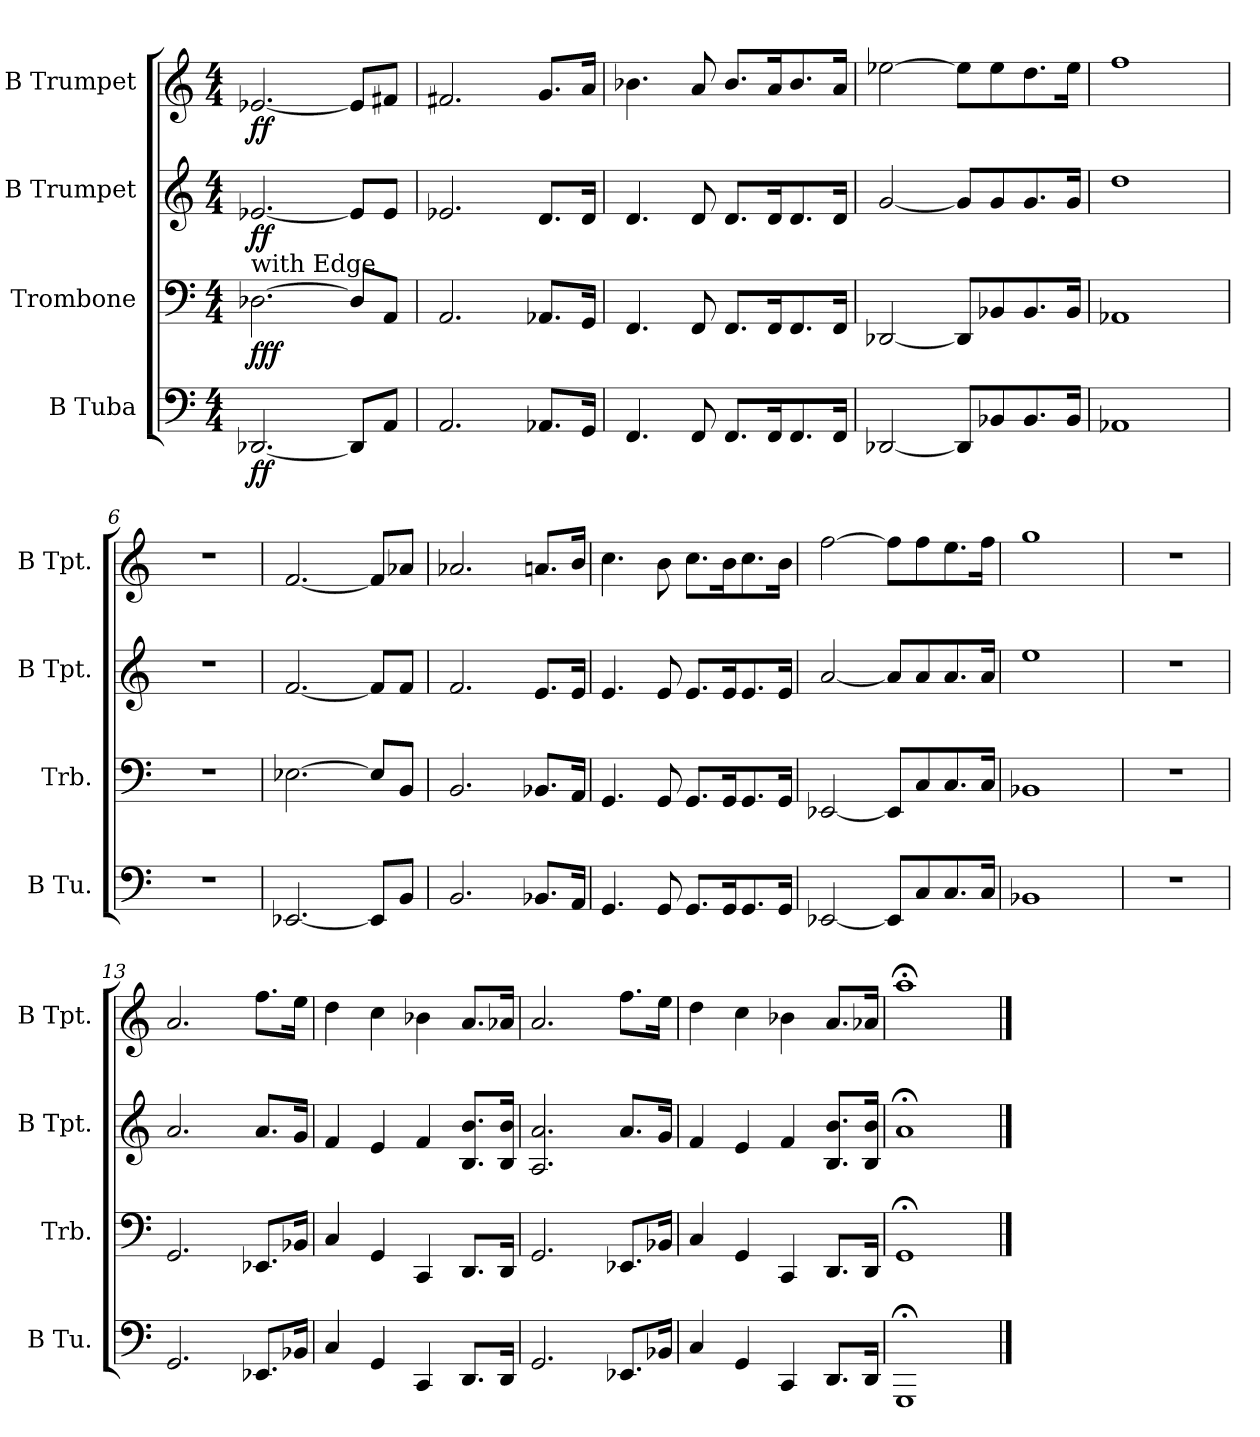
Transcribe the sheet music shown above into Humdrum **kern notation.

**kern	**dynam	**kern	**dynam	**kern	**dynam	**kern	**dynam
*part4	*part4	*part3	*part3	*part2	*part2	*part1	*part1
*staff4	*staff4	*staff3	*staff3	*staff2	*staff2	*staff1	*staff1
*I"B Tuba	*	*I"Trombone	*	*I"B Trumpet	*	*I"B Trumpet	*
*I'B Tu.	*	*I'Trb.	*	*I'B Tpt.	*	*I'B Tpt.	*
*clefF4	*	*clefF4	*	*	*	*	*
*	*	*	*	*ITrd1c2	*	*ITrd1c2	*
*k[]	*	*k[]	*	*k[b-e-]	*	*k[b-e-]	*
*C:	*	*C:	*	*B-:	*	*B-:	*
*M4/4	*	*M4/4	*	*M4/4	*	*M4/4	*
=1	=1	=1	=1	=1	=1	=1	=1
!	!	!LO:TX:a:t=with Edge	!	!	!	!	!
!	!LO:DY:b	!	!LO:DY:b	!	!LO:DY:b	!	!LO:DY:b
[2.DD-X/	ff	[2.D-X\	fff	[2.d-X/	ff	[2.d-X/	ff
8DD-/L]	.	8D-/L]	.	8d-/L]	.	8d-/L]	.
8AA/J	.	8AA/J	.	8d-/J	.	8en/J	.
=2	=2	=2	=2	=2	=2	=2	=2
2.AA/	.	2.AA/	.	2.d-X/	.	2.en/	.
8.AA-X/L	.	8.AA-X/L	.	8.c/L	.	8.f/L	.
16GG/Jk	.	16GG/Jk	.	16c/Jk	.	16g/Jk	.
=3	=3	=3	=3	=3	=3	=3	=3
4.FF/	.	4.FF/	.	4.c/	.	4.a-X\	.
8FF/	.	8FF/	.	8c/	.	8g/	.
8.FF/L	.	8.FF/L	.	8.c/L	.	8.a-/L	.
16FF/K	.	16FF/K	.	16c/K	.	16g/K	.
8.FF/	.	8.FF/	.	8.c/	.	8.a-/	.
16FF/Jk	.	16FF/Jk	.	16c/Jk	.	16g/Jk	.
=4	=4	=4	=4	=4	=4	=4	=4
[2DD-X/	.	[2DD-X/	.	[2f/	.	[2dd-X\	.
8DD-/L]	.	8DD-/L]	.	8f/L]	.	8dd-\L]	.
8BB-X/	.	8BB-X/	.	8f/	.	8dd-\	.
8.BB-/	.	8.BB-/	.	8.f/	.	8.cc\	.
16BB-/Jk	.	16BB-/Jk	.	16f/Jk	.	16dd-\Jk	.
=5	=5	=5	=5	=5	=5	=5	=5
1AA-X	.	1AA-X	.	1cc	.	1ee-	.
=6	=6	=6	=6	=6	=6	=6	=6
1r	.	1r	.	1r	.	1r	.
!!LO:LB:g=z
=7	=7	=7	=7	=7	=7	=7	=7
[2.EE-X/	.	[2.E-X\	.	[2.e-/	.	[2.e-/	.
8EE-/L]	.	8E-/L]	.	8e-/L]	.	8e-/L]	.
8BB/J	.	8BB/J	.	8e-/J	.	8g-X/J	.
=8	=8	=8	=8	=8	=8	=8	=8
2.BB/	.	2.BB/	.	2.e-/	.	2.g-X/	.
8.BB-X/L	.	8.BB-X/L	.	8.d/L	.	8.gn/L	.
16AA/Jk	.	16AA/Jk	.	16d/Jk	.	16a/Jk	.
=9	=9	=9	=9	=9	=9	=9	=9
4.GG/	.	4.GG/	.	4.d/	.	4.b-\	.
8GG/	.	8GG/	.	8d/	.	8a\	.
8.GG/L	.	8.GG/L	.	8.d/L	.	8.b-\L	.
16GG/K	.	16GG/K	.	16d/K	.	16a\K	.
8.GG/	.	8.GG/	.	8.d/	.	8.b-\	.
16GG/Jk	.	16GG/Jk	.	16d/Jk	.	16a\Jk	.
=10	=10	=10	=10	=10	=10	=10	=10
[2EE-X/	.	[2EE-X/	.	[2g/	.	[2ee-\	.
8EE-/L]	.	8EE-/L]	.	8g/L]	.	8ee-\L]	.
8C/	.	8C/	.	8g/	.	8ee-\	.
8.C/	.	8.C/	.	8.g/	.	8.dd\	.
16C/Jk	.	16C/Jk	.	16g/Jk	.	16ee-\Jk	.
=11	=11	=11	=11	=11	=11	=11	=11
1BB-X	.	1BB-X	.	1dd	.	1ff	.
=12	=12	=12	=12	=12	=12	=12	=12
1r	.	1r	.	1r	.	1r	.
!!LO:PB:g=z
=13	=13	=13	=13	=13	=13	=13	=13
2.GG/	.	2.GG/	.	2.g/	.	2.g/	.
8.EE-X/L	.	8.EE-X/L	.	8.g/L	.	8.ee-\L	.
16BB-X/Jk	.	16BB-X/Jk	.	16f/Jk	.	16dd\Jk	.
=14	=14	=14	=14	=14	=14	=14	=14
4C/	.	4C/	.	4e-/	.	4cc\	.
4GG/	.	4GG/	.	4d/	.	4b-\	.
4CC/	.	4CC/	.	4e-/	.	4a-X\	.
8.DD/L	.	8.DD/L	.	8.A/ 8.a/L	.	8.g/L	.
16DD/Jk	.	16DD/Jk	.	16A/ 16a/Jk	.	16g-X/Jk	.
=15	=15	=15	=15	=15	=15	=15	=15
2.GG/	.	2.GG/	.	2.G/ 2.g/	.	2.g/	.
8.EE-X/L	.	8.EE-X/L	.	8.g/L	.	8.ee-\L	.
16BB-X/Jk	.	16BB-X/Jk	.	16f/Jk	.	16dd\Jk	.
=16	=16	=16	=16	=16	=16	=16	=16
4C/	.	4C/	.	4e-/	.	4cc\	.
4GG/	.	4GG/	.	4d/	.	4b-\	.
4CC/	.	4CC/	.	4e-/	.	4a-X\	.
8.DD/L	.	8.DD/L	.	8.A/ 8.a/L	.	8.g/L	.
16DD/Jk	.	16DD/Jk	.	16A/ 16a/Jk	.	16g-X/Jk	.
=17	=17	=17	=17	=17	=17	=17	=17
1GGG;<	.	1GG;<	.	1g;<	.	1gg;<	.
==	==	==	==	==	==	==	==
*-	*-	*-	*-	*-	*-	*-	*-
